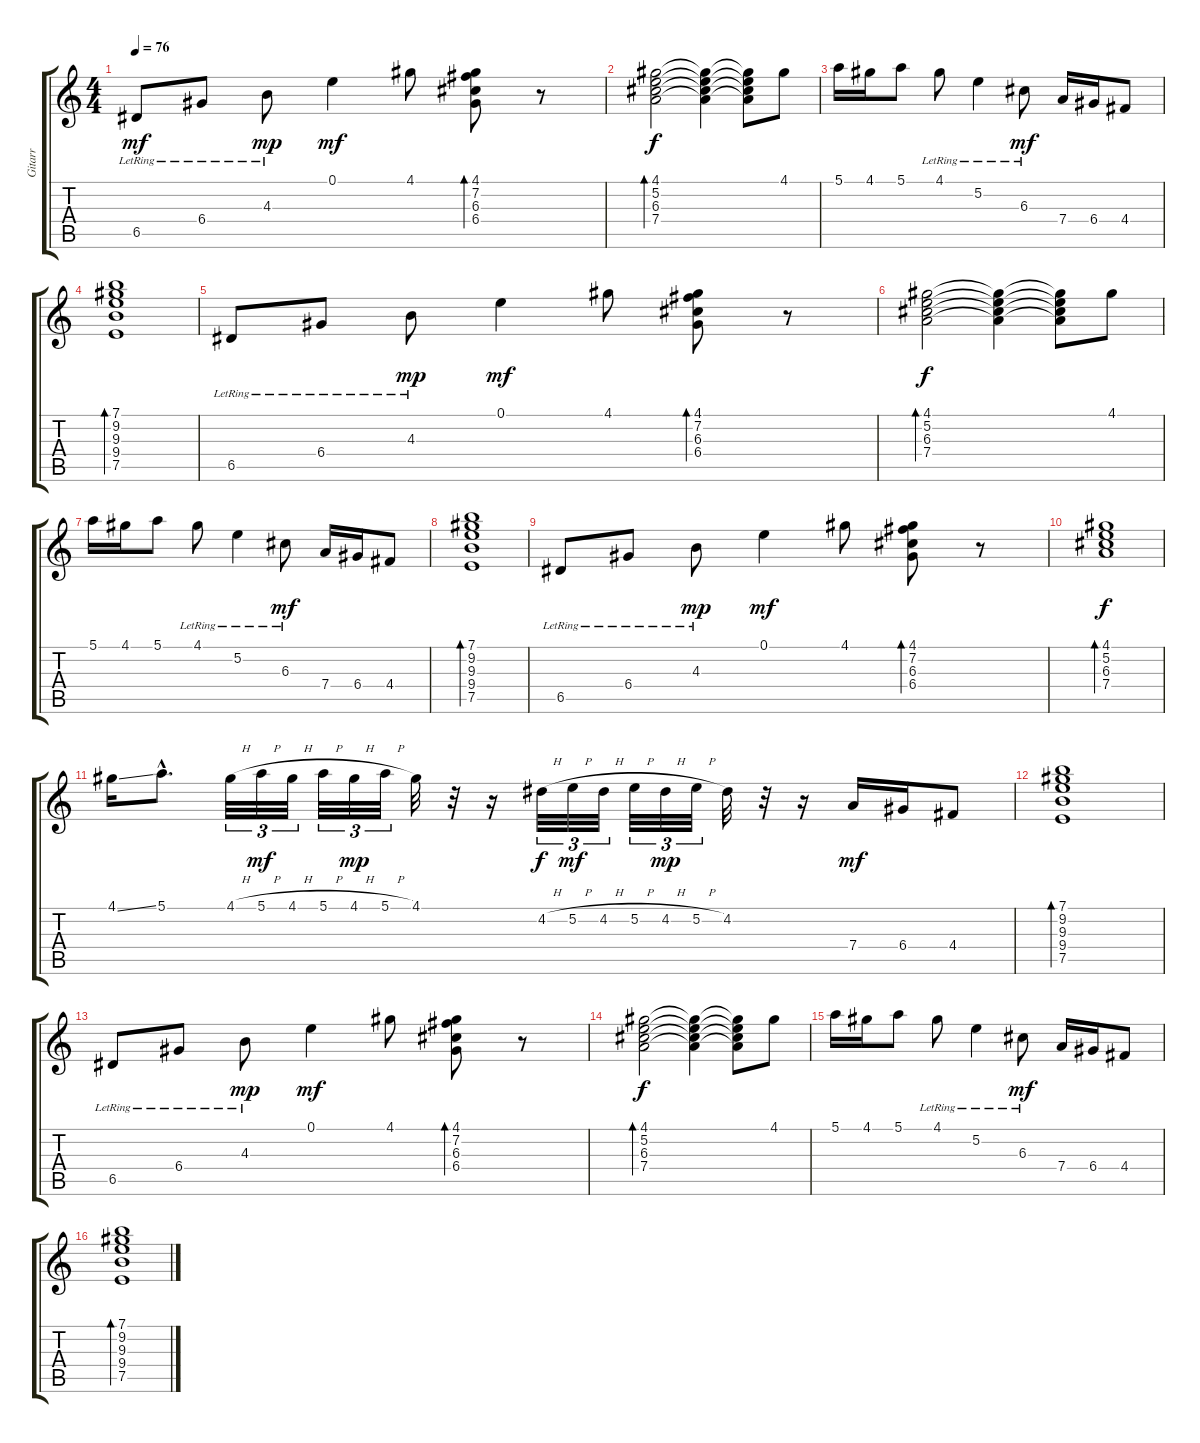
\track ("Gitarr" "Gitarr") {instrument electricguitarjazz}
\staff {score tabs}
\tuning (E4 B3 G3 D3 A2 E2) {hide}
\ts (4 4)
\tempo 76
\clef g2
\ks c
6.5{lr}.8{dy mf} 6.4{lr}.8 4.3{lr}.8{dy mp} 0.1.4{dy mf} 4.1.8 (4.1 7.2 6.3 6.4).8{bd 120} r.8 |
(4.1 5.2 6.3 7.4).2{bd 120 dy f} (4.1{t} 5.2{t} 6.3{t} 7.4{t}).4 (4.1{t} 5.2{t} 6.3{t} 7.4{t}).8 4.1.8 |
5.1.16 4.1.16 5.1.8 4.1{lr}.8 5.2{lr}.4 6.3{lr}.8{dy mf} 7.4.16 6.4.16 4.4.8 |
(7.1 9.2 9.3 9.4 7.5).1{bd 60} |
6.5{lr}.8 6.4{lr}.8 4.3{lr}.8{dy mp} 0.1.4{dy mf} 4.1.8 (4.1 7.2 6.3 6.4).8{bd 120} r.8 |
(4.1 5.2 6.3 7.4).2{bd 120 dy f} (4.1{t} 5.2{t} 6.3{t} 7.4{t}).4 (4.1{t} 5.2{t} 6.3{t} 7.4{t}).8 4.1.8 |
5.1.16 4.1.16 5.1.8 4.1{lr}.8 5.2{lr}.4 6.3{lr}.8{dy mf} 7.4.16 6.4.16 4.4.8 |
(7.1 9.2 9.3 9.4 7.5).1{bd 60} |
6.5{lr}.8 6.4{lr}.8 4.3{lr}.8{dy mp} 0.1.4{dy mf} 4.1.8 (4.1 7.2 6.3 6.4).8{bd 120} r.8 |
(4.1 5.2 6.3 7.4).1{bd 120 dy f} |
4.1{ss}.16 5.1{hac}.8{d} 4.1{h}.32{tu (3 2)} 5.1{h}.32{tu (3 2) dy mf} 4.1{h}.32{tu (3 2)} 5.1{h}.32{tu (3 2)} 4.1{h}.32{tu (3 2) dy mp} 5.1{h}.32{tu (3 2)} 4.1.32 r.32 r.16 4.2{h}.32{tu (3 2) dy f} 5.2{h}.32{tu (3 2) dy mf} 4.2{h}.32{tu (3 2)} 5.2{h}.32{tu (3 2)} 4.2{h}.32{tu (3 2) dy mp} 5.2{h}.32{tu (3 2)} 4.2.32 r.32 r.16 7.4.16{dy mf} 6.4.16 4.4.8 |
(7.1 9.2 9.3 9.4 7.5).1{bd 60} |
6.5{lr}.8 6.4{lr}.8 4.3{lr}.8{dy mp} 0.1.4{dy mf} 4.1.8 (4.1 7.2 6.3 6.4).8{bd 120} r.8 |
(4.1 5.2 6.3 7.4).2{bd 120 dy f} (4.1{t} 5.2{t} 6.3{t} 7.4{t}).4 (4.1{t} 5.2{t} 6.3{t} 7.4{t}).8 4.1.8 |
5.1.16 4.1.16 5.1.8 4.1{lr}.8 5.2{lr}.4 6.3{lr}.8{dy mf} 7.4.16 6.4.16 4.4.8 |
(7.1 9.2 9.3 9.4 7.5).1{bd 60}
